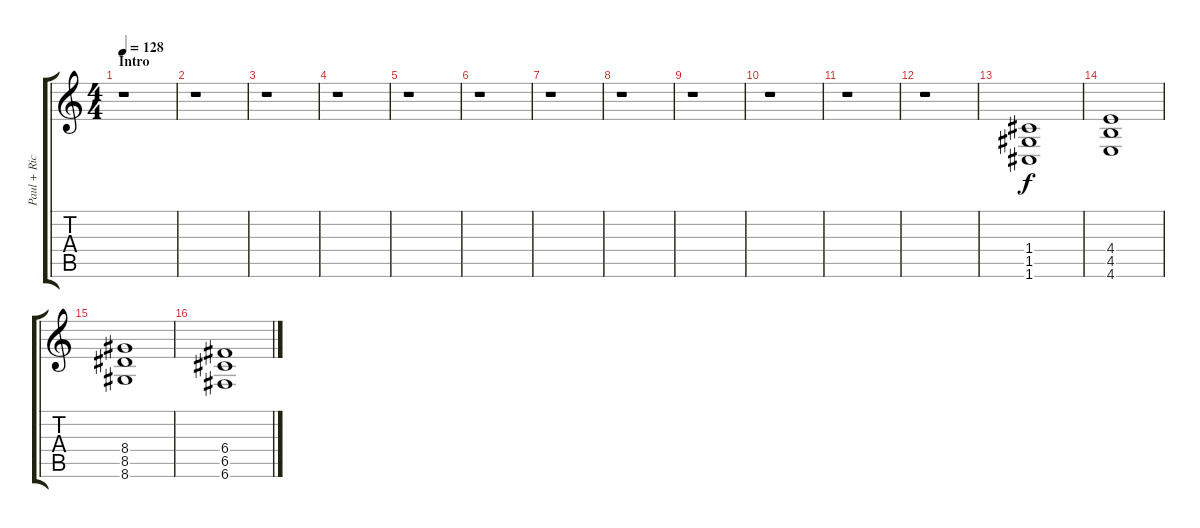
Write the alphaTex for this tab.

\track ("Paul + Richard (Rythm)" "Paul + Ric") {instrument distortionguitar}
\staff {score tabs}
\tuning (D4 A3 F3 C3 G2 C2) {hide}
\ts (4 4)
\section ("" "Intro")
\tempo 128
\clef g2
\ks c
r.1{dy f instrument distortionguitar} |
r.1 |
r.1 |
r.1 |
r.1 |
r.1 |
r.1 |
r.1 |
r.1 |
r.1 |
r.1 |
r.1 |
(1.4 1.5 1.6).1 |
(4.4 4.5 4.6).1 |
(8.4 8.5 8.6).1 |
(6.4 6.5 6.6).1
